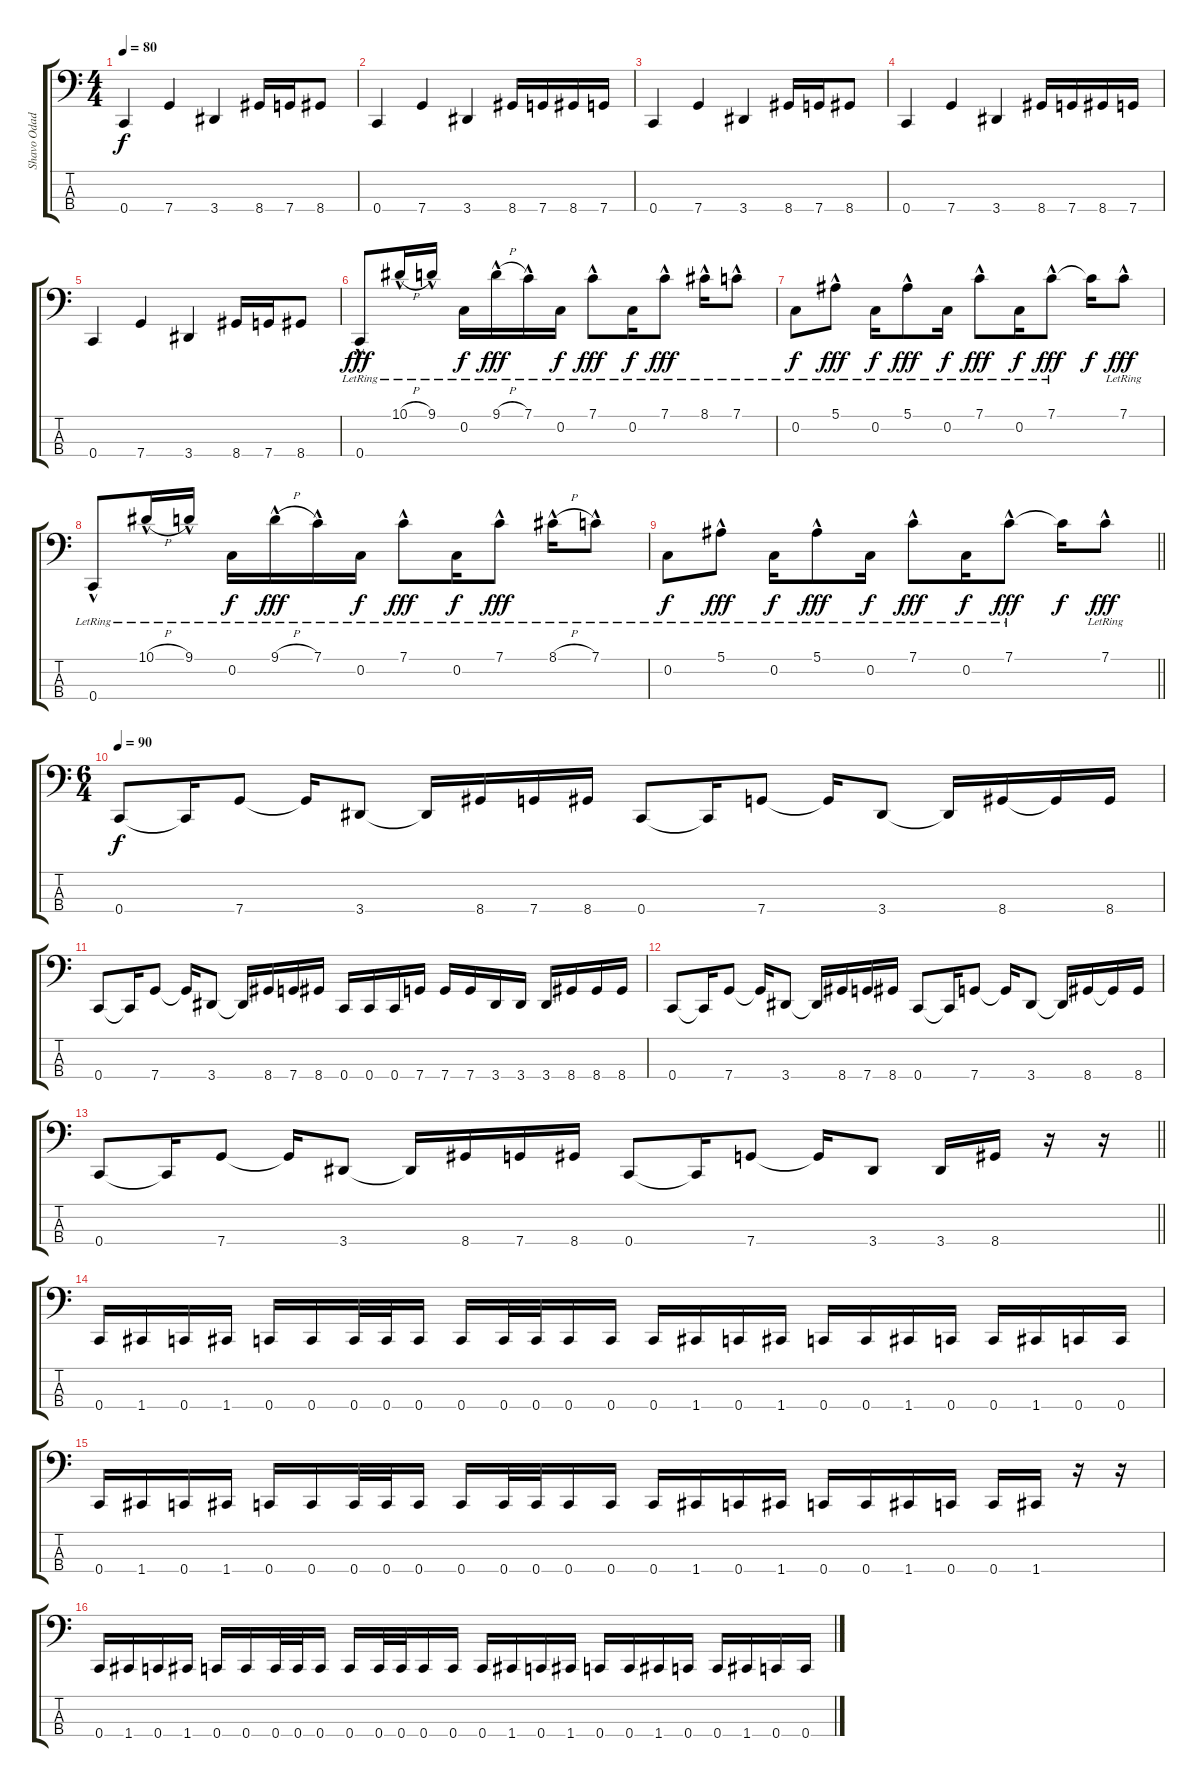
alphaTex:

\track ("Shavo Odadjian" "Shavo Odad") {instrument electricbasspick}
\staff {score tabs}
\tuning (F2 C2 G1 C1) {hide}
\ts (4 4)
\tempo 80
\clef f4
\ks c
0.4.4{dy f} 7.4.4 3.4.4 8.4.16 7.4.16 8.4.8 |
0.4.4 7.4.4 3.4.4 8.4.16 7.4.16 8.4.16 7.4.16 |
0.4.4 7.4.4 3.4.4 8.4.16 7.4.16 8.4.8 |
0.4.4 7.4.4 3.4.4 8.4.16 7.4.16 8.4.16 7.4.16 |
0.4.4 7.4.4 3.4.4 8.4.16 7.4.16 8.4.8 |
0.4{hac lr}.8{dy fff} 10.1{h hac lr}.16 9.1{hac lr}.16 0.2{lr}.16{dy f} 9.1{h hac lr}.16{dy fff} 7.1{hac lr}.16 0.2{lr}.16{dy f} 7.1{hac lr}.8{dy fff} 0.2{lr}.16{dy f} 7.1{hac lr}.8{dy fff} 8.1{hac lr}.16 7.1{hac lr}.8 |
0.2{lr}.8{dy f} 5.1{hac lr}.8{dy fff} 0.2{lr}.16{dy f} 5.1{hac lr}.8{dy fff} 0.2{lr}.16{dy f} 7.1{hac lr}.8{dy fff} 0.2{lr}.16{dy f} 7.1{hac lr}.8{dy fff} 7.1{t}.16{dy f} 7.1{hac lr}.8{dy fff} |
0.4{hac lr}.8 10.1{h hac lr}.16 9.1{hac lr}.16 0.2{lr}.16{dy f} 9.1{h hac lr}.16{dy fff} 7.1{hac lr}.16 0.2{lr}.16{dy f} 7.1{hac lr}.8{dy fff} 0.2{lr}.16{dy f} 7.1{hac lr}.8{dy fff} 8.1{h hac lr}.16 7.1{hac lr}.8 |
\barLineRight lightlight
0.2{lr}.8{dy f} 5.1{hac lr}.8{dy fff} 0.2{lr}.16{dy f} 5.1{hac lr}.8{dy fff} 0.2{lr}.16{dy f} 7.1{hac lr}.8{dy fff} 0.2{lr}.16{dy f} 7.1{hac lr}.8{dy fff} 7.1{t}.16{dy f} 7.1{hac lr}.8{dy fff} |
\ts (6 4)
\tempo 90
0.4.8{dy f} 0.4{t}.16 7.4.8 7.4{t}.16 3.4.8 3.4{t}.16 8.4.16 7.4.16 8.4.16 0.4.8 0.4{t}.16 7.4.8 7.4{t}.16 3.4.8 3.4{t}.16 8.4.16 8.4{t}.16 8.4.16 |
0.4.8 0.4{t}.16 7.4.8 7.4{t}.16 3.4.8 3.4{t}.16 8.4.16 7.4.16 8.4.16 0.4.16 0.4.16 0.4.16 7.4.16 7.4.16 7.4.16 3.4.16 3.4.16 3.4.16 8.4.16 8.4.16 8.4.16 |
0.4.8 0.4{t}.16 7.4.8 7.4{t}.16 3.4.8 3.4{t}.16 8.4.16 7.4.16 8.4.16 0.4.8 0.4{t}.16 7.4.8 7.4{t}.16 3.4.8 3.4{t}.16 8.4.16 8.4{t}.16 8.4.16 |
\barLineRight lightlight
0.4.8 0.4{t}.16 7.4.8 7.4{t}.16 3.4.8 3.4{t}.16 8.4.16 7.4.16 8.4.16 0.4.8 0.4{t}.16 7.4.8 7.4{t}.16 3.4.8 3.4.16 8.4.16 r.16 r.16 |
0.4.16 1.4.16 0.4.16 1.4.16 0.4.16 0.4.16 0.4.32 0.4.32 0.4.16 0.4.16 0.4.32 0.4.32 0.4.16 0.4.16 0.4.16 1.4.16 0.4.16 1.4.16 0.4.16 0.4.16 1.4.16 0.4.16 0.4.16 1.4.16 0.4.16 0.4.16 |
0.4.16 1.4.16 0.4.16 1.4.16 0.4.16 0.4.16 0.4.32 0.4.32 0.4.16 0.4.16 0.4.32 0.4.32 0.4.16 0.4.16 0.4.16 1.4.16 0.4.16 1.4.16 0.4.16 0.4.16 1.4.16 0.4.16 0.4.16 1.4.16 r.16 r.16 |
0.4.16 1.4.16 0.4.16 1.4.16 0.4.16 0.4.16 0.4.32 0.4.32 0.4.16 0.4.16 0.4.32 0.4.32 0.4.16 0.4.16 0.4.16 1.4.16 0.4.16 1.4.16 0.4.16 0.4.16 1.4.16 0.4.16 0.4.16 1.4.16 0.4.16 0.4.16
